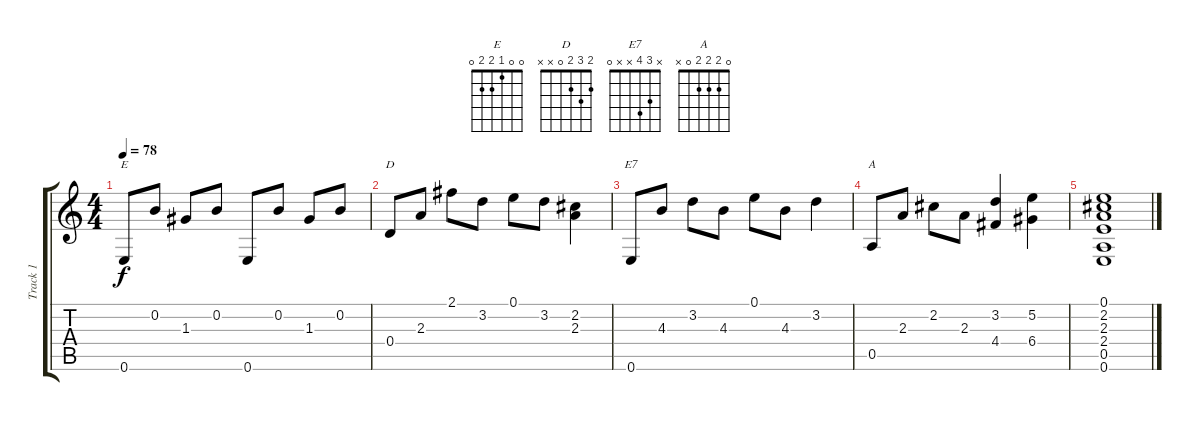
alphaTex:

\track ("Track 1" "Track 1") {instrument acousticguitarsteel}
\staff {score tabs}
\tuning (E4 B3 G3 D3 A2 E2) {hide}
\chord ("E" 0 0 1 2 2 0)
\chord ("D" 2 3 2 0 x x)
\chord ("E7" x 3 4 x x 0)
\chord ("A" 0 2 2 2 0 x)
\ts (4 4)
\tempo 78
\clef g2
\ks c
0.6.8{ch "E" dy f} 0.2.8 1.3.8 0.2.8 0.6.8 0.2.8 1.3.8 0.2.8 |
0.4.8{ch "D"} 2.3.8 2.1.8 3.2.8 0.1.8 3.2.8 (2.2 2.3).4 |
0.6.8{ch "E7"} 4.3.8 3.2.8 4.3.8 0.1.8 4.3.8 3.2.4 |
0.5.8{ch "A"} 2.3.8 2.2.8 2.3.8 (3.2 4.4).4 (5.2 6.4).4 |
(0.1 2.2 2.3 2.4 0.5 0.6).1
